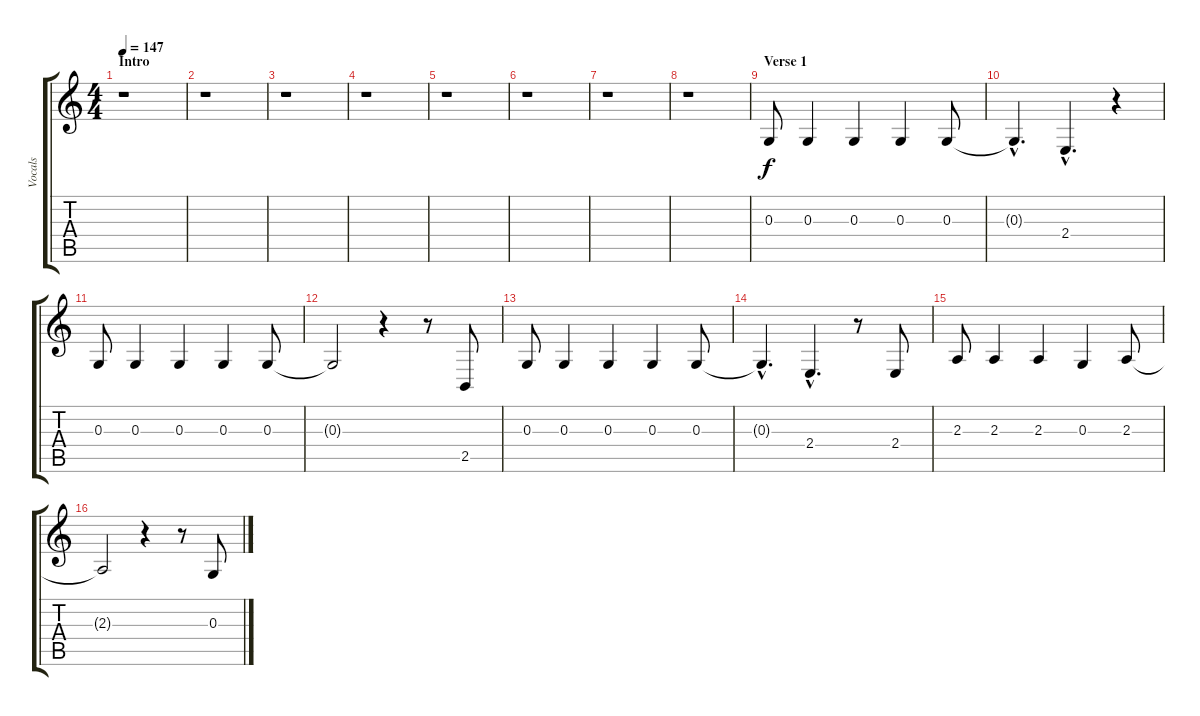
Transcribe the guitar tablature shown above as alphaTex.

\track ("Vocals" "Vocals") {instrument lead6voice}
\staff {score tabs}
\tuning (E4 B3 G3 D3 A2 E2) {hide}
\ts (4 4)
\section ("" "Intro")
\tempo 147
\clef g2
\ks c
r.1{dy f instrument lead6voice} |
r.1 |
r.1 |
r.1 |
r.1 |
r.1 |
r.1 |
r.1 |
\section ("" "Verse 1")
0.3.8 0.3.4 0.3.4 0.3.4 0.3.8 |
0.3{hac t}.4{d} 2.4{hac}.4{d} r.4 |
0.3.8 0.3.4 0.3.4 0.3.4 0.3.8 |
0.3{t}.2 r.4 r.8 2.5.8 |
0.3.8 0.3.4 0.3.4 0.3.4 0.3.8 |
0.3{hac t}.4{d} 2.4{hac}.4{d} r.8 2.4.8 |
2.3.8 2.3.4 2.3.4 0.3.4 2.3.8 |
2.3{t}.2 r.4 r.8 0.3.8
